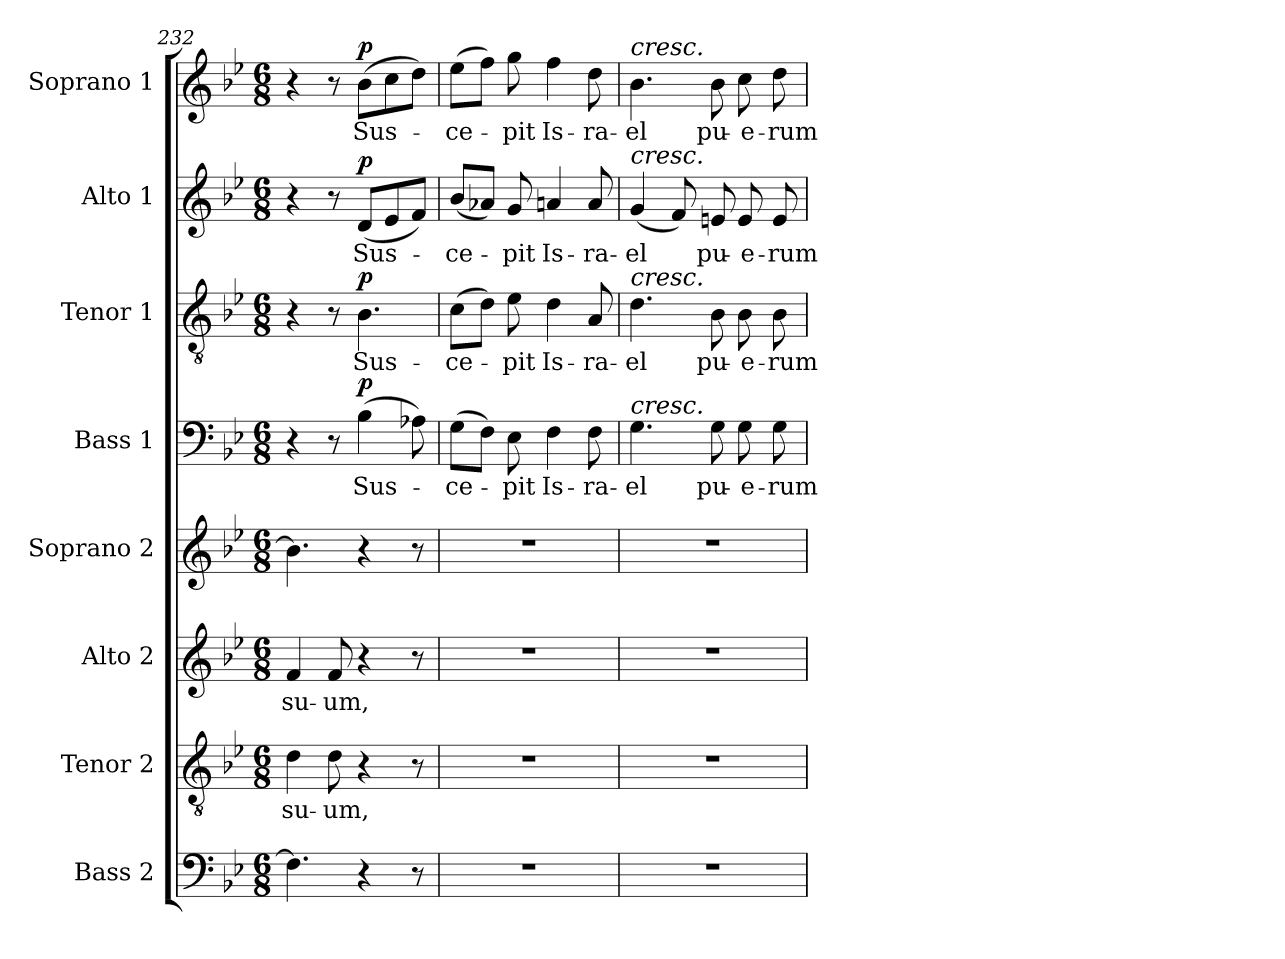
**kern	**kern	**text	**kern	**text	**kern	**kern	**text	**dynam	**kern	**text	**dynam	**kern	**text	**dynam	**kern	**text	**dynam
*part8	*part7	*part7	*part6	*part6	*part5	*part4	*part4	*part4	*part3	*part3	*part3	*part2	*part2	*part2	*part1	*part1	*part1
*staff8	*staff7	*staff7	*staff6	*staff6	*staff5	*staff4	*staff4	*staff4	*staff3	*staff3	*staff3	*staff2	*staff2	*staff2	*staff1	*staff1	*staff1
*I"Bass 2	*I"Tenor 2	*	*I"Alto 2	*	*I"Soprano 2	*I"Bass 1	*	*	*I"Tenor 1	*	*	*I"Alto 1	*	*	*I"Soprano 1	*	*
*I'B 2.	*I'T 2.	*	*I'A 2.	*	*I'S 2.	*I'B 1.	*	*	*I'T 1.	*	*	*I'A 1.	*	*	*I'S 1.	*	*
*clefF4	*clefGv2	*	*clefG2	*	*clefG2	*clefF4	*	*	*clefGv2	*	*	*clefG2	*	*	*clefG2	*	*
*	*ITrd7c12	*	*	*	*	*	*	*	*ITrd7c12	*	*	*	*	*	*	*	*
*k[b-e-]	*k[b-e-]	*	*k[b-e-]	*	*k[b-e-]	*k[b-e-]	*	*	*k[b-e-]	*	*	*k[b-e-]	*	*	*k[b-e-]	*	*
*B-:	*B-:	*	*B-:	*	*B-:	*B-:	*	*	*B-:	*	*	*B-:	*	*	*B-:	*	*
*M6/8	*M6/8	*	*M6/8	*	*M6/8	*M6/8	*	*	*M6/8	*	*	*M6/8	*	*	*M6/8	*	*
=232	=232	=232	=232	=232	=232	=232	=232	=232	=232	=232	=232	=232	=232	=232	=232	=232	=232
!	!	!LO:LY:b:color=#000000	!	!	!	!	!	!	!	!	!	!	!	!	!	!	!
!	!	!	!	!LO:LY:b:color=#000000	!	!	!	!	!	!	!	!	!	!	!	!	!
4.Fi\]	4Di\	su-	4fi/	su-	4.b-i\]	4r	.	.	4r	.	.	4r	.	.	4r	.	.
!	!	!LO:LY:b:color=#000000	!	!	!	!	!	!	!	!	!	!	!	!	!	!	!
!	!	!	!	!LO:LY:b:color=#000000	!	!	!	!	!	!	!	!	!	!	!	!	!
.	8Di\	-um,	8fi/	-um,	.	8r	.	.	8r	.	.	8r	.	.	8r	.	.
!	!	!	!	!	!	!	!LO:LY:b:color=#000000	!	!	!	!	!	!	!	!	!	!
!	!	!	!	!	!	!	!	!	!	!LO:LY:b:color=#000000	!	!	!	!	!	!	!
!	!	!	!	!	!	!	!	!	!	!	!	!	!LO:LY:b:color=#000000	!	!	!	!
!	!	!	!	!	!	!	!	!	!	!	!	!	!	!	!	!LO:LY:b:color=#000000	!
4r	4r	.	4r	.	4r	(4B-i\	Sus-	p	4.BB-i\	Sus-	p	(8di/L	Sus-	p	(8b-i\L	Sus-	p
.	.	.	.	.	.	.	.	.	.	.	.	8e-i/	.	.	8cci\	.	.
8r	8r	.	8r	.	8r	8A-Xi\)	.	.	.	.	.	8fi/J)	.	.	8ddi\J)	.	.
!!LO:PB:g=z
=233	=233	=233	=233	=233	=233	=233	=233	=233	=233	=233	=233	=233	=233	=233	=233	=233	=233
!LO:N:vis=1	!LO:N:vis=1	!	!LO:N:vis=1	!	!LO:N:vis=1	!	!	!	!	!	!	!	!	!	!	!	!
!	!	!	!	!	!	!	!LO:LY:b:color=#000000	!	!	!	!	!	!	!	!	!	!
!	!	!	!	!	!	!	!	!	!	!LO:LY:b:color=#000000	!	!	!	!	!	!	!
!	!	!	!	!	!	!	!	!	!	!	!	!	!LO:LY:b:color=#000000	!	!	!	!
!	!	!	!	!	!	!	!	!	!	!	!	!	!	!	!	!LO:LY:b:color=#000000	!
2.r	2.r	.	2.r	.	2.r	(8Gi\L	-ce-	.	(8Ci\L	-ce-	.	(8b-i/L	-ce-	.	(8ee-i\L	-ce-	.
.	.	.	.	.	.	8Fi\J)	.	.	8Di\J)	.	.	8a-Xi/J)	.	.	8ffi\J)	.	.
!	!	!	!	!	!	!	!LO:LY:b:color=#000000	!	!	!	!	!	!	!	!	!	!
!	!	!	!	!	!	!	!	!	!	!LO:LY:b:color=#000000	!	!	!	!	!	!	!
!	!	!	!	!	!	!	!	!	!	!	!	!	!LO:LY:b:color=#000000	!	!	!	!
!	!	!	!	!	!	!	!	!	!	!	!	!	!	!	!	!LO:LY:b:color=#000000	!
.	.	.	.	.	.	8E-i\	-pit	.	8E-i\	-pit	.	8gi/	-pit	.	8ggi\	-pit	.
!	!	!	!	!	!	!	!LO:LY:b:color=#000000	!	!	!	!	!	!	!	!	!	!
!	!	!	!	!	!	!	!	!	!	!LO:LY:b:color=#000000	!	!	!	!	!	!	!
!	!	!	!	!	!	!	!	!	!	!	!	!	!LO:LY:b:color=#000000	!	!	!	!
!	!	!	!	!	!	!	!	!	!	!	!	!	!	!	!	!LO:LY:b:color=#000000	!
.	.	.	.	.	.	4Fi\	Is-	.	4Di\	Is-	.	4ani/	Is-	.	4ffi\	Is-	.
!	!	!	!	!	!	!	!LO:LY:b:color=#000000	!	!	!	!	!	!	!	!	!	!
!	!	!	!	!	!	!	!	!	!	!LO:LY:b:color=#000000	!	!	!	!	!	!	!
!	!	!	!	!	!	!	!	!	!	!	!	!	!LO:LY:b:color=#000000	!	!	!	!
!	!	!	!	!	!	!	!	!	!	!	!	!	!	!	!	!LO:LY:b:color=#000000	!
.	.	.	.	.	.	8Fi\	-ra-	.	8AAi/	-ra-	.	8ai/	-ra-	.	8ddi\	-ra-	.
=234	=234	=234	=234	=234	=234	=234	=234	=234	=234	=234	=234	=234	=234	=234	=234	=234	=234
!LO:N:vis=1	!LO:N:vis=1	!	!LO:N:vis=1	!	!LO:N:vis=1	!	!	!	!	!	!	!	!	!	!	!	!
!	!	!	!	!	!	!	!LO:LY:b:color=#000000	!	!	!	!	!	!	!	!	!	!
!	!	!	!	!	!	!	!	!	!	!LO:LY:b:color=#000000	!	!	!	!	!	!	!
!	!	!	!	!	!	!	!	!	!	!	!	!	!LO:LY:b:color=#000000	!	!	!	!
!	!	!	!	!	!	!	!	!	!	!	!	!	!	!	!LO:TX:a:i:t=cresc.	!	!
!	!	!	!	!	!	!	!	!	!	!	!	!LO:TX:a:i:t=cresc.	!	!	!	!	!
!	!	!	!	!	!	!	!	!	!LO:TX:a:i:t=cresc.	!	!	!	!	!	!	!	!
!	!	!	!	!	!	!LO:TX:a:i:t=cresc.	!	!	!	!	!	!	!	!	!	!	!
!	!	!	!	!	!	!	!	!	!	!	!	!	!	!	!	!LO:LY:b:color=#000000	!
2.r	2.r	.	2.r	.	2.r	4.Gi\	-el	.	4.Di\	-el	.	(4gi/	-el	.	4.b-i\	-el	.
.	.	.	.	.	.	.	.	.	.	.	.	8fi/)	.	.	.	.	.
!	!	!	!	!	!	!	!LO:LY:b:color=#000000	!	!	!	!	!	!	!	!	!	!
!	!	!	!	!	!	!	!	!	!	!LO:LY:b:color=#000000	!	!	!	!	!	!	!
!	!	!	!	!	!	!	!	!	!	!	!	!	!LO:LY:b:color=#000000	!	!	!	!
!	!	!	!	!	!	!	!	!	!	!	!	!	!	!	!	!LO:LY:b:color=#000000	!
.	.	.	.	.	.	8Gi\	pu-	.	8BB-i\	pu-	.	8eni/	pu-	.	8b-i\	pu-	.
!	!	!	!	!	!	!	!LO:LY:b:color=#000000	!	!	!	!	!	!	!	!	!	!
!	!	!	!	!	!	!	!	!	!	!LO:LY:b:color=#000000	!	!	!	!	!	!	!
!	!	!	!	!	!	!	!	!	!	!	!	!	!LO:LY:b:color=#000000	!	!	!	!
!	!	!	!	!	!	!	!	!	!	!	!	!	!	!	!	!LO:LY:b:color=#000000	!
.	.	.	.	.	.	8Gi\	-e-	.	8BB-i\	-e-	.	8ei/	-e-	.	8cci\	-e-	.
!	!	!	!	!	!	!	!LO:LY:b:color=#000000	!	!	!	!	!	!	!	!	!	!
!	!	!	!	!	!	!	!	!	!	!LO:LY:b:color=#000000	!	!	!	!	!	!	!
!	!	!	!	!	!	!	!	!	!	!	!	!	!LO:LY:b:color=#000000	!	!	!	!
!	!	!	!	!	!	!	!	!	!	!	!	!	!	!	!	!LO:LY:b:color=#000000	!
.	.	.	.	.	.	8Gi\	-rum	.	8BB-i\	-rum	.	8ei/	-rum	.	8ddi\	-rum	.
=	=	=	=	=	=	=	=	=	=	=	=	=	=	=	=	=	=
*-	*-	*-	*-	*-	*-	*-	*-	*-	*-	*-	*-	*-	*-	*-	*-	*-	*-
